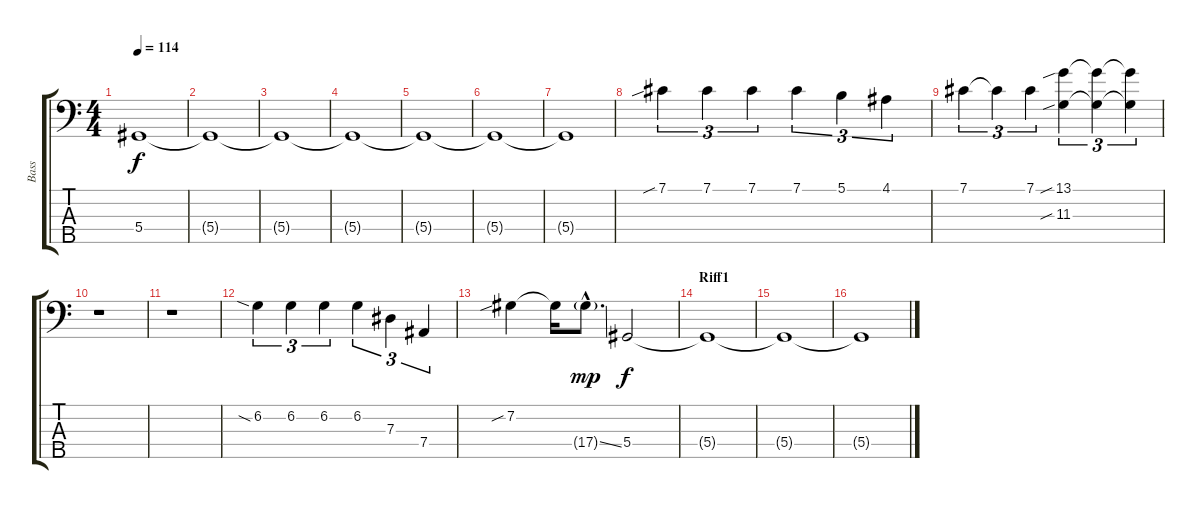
\track ("Bass" "Bass") {instrument electricbassfinger}
\staff {score tabs}
\tuning (Gb2 Db2 Ab1 Eb1 Bb0) {hide}
\ts (4 4)
\tempo 114
\clef f4
\ks c
5.4{t}.1{dy f} |
5.4{t}.1 |
5.4{t}.1 |
5.4{t}.1 |
5.4{t}.1 |
5.4{t}.1 |
5.4{t}.1 |
7.1{sib}.4{tu (3 2) volume 13} 7.1.4{tu (3 2)} 7.1.4{tu (3 2)} 7.1.4{tu (3 2)} 5.1.4{tu (3 2)} 4.1.4{tu (3 2)} |
7.1.4{tu (3 2)} 7.1{t}.4{tu (3 2)} 7.1.4{tu (3 2)} (13.1{sib} 11.3{sib}).4{tu (3 2)} (13.1{t} 11.3{t}).4{tu (3 2)} (13.1{t} 11.3{t}).4{tu (3 2)} |
r.1 |
r.1 |
6.2{sia}.4{tu (3 2)} 6.2.4{tu (3 2)} 6.2.4{tu (3 2)} 6.2.4{tu (3 2)} 7.3.4{tu (3 2)} 7.4.4{tu (3 2)} |
7.2{sib}.4 7.2{t}.16 17.4{ss g hac}.8{d dy mp} 5.4.2{dy f volume 14} |
\section ("" "Riff1")
5.4{t}.1 |
5.4{t}.1 |
5.4{t}.1
